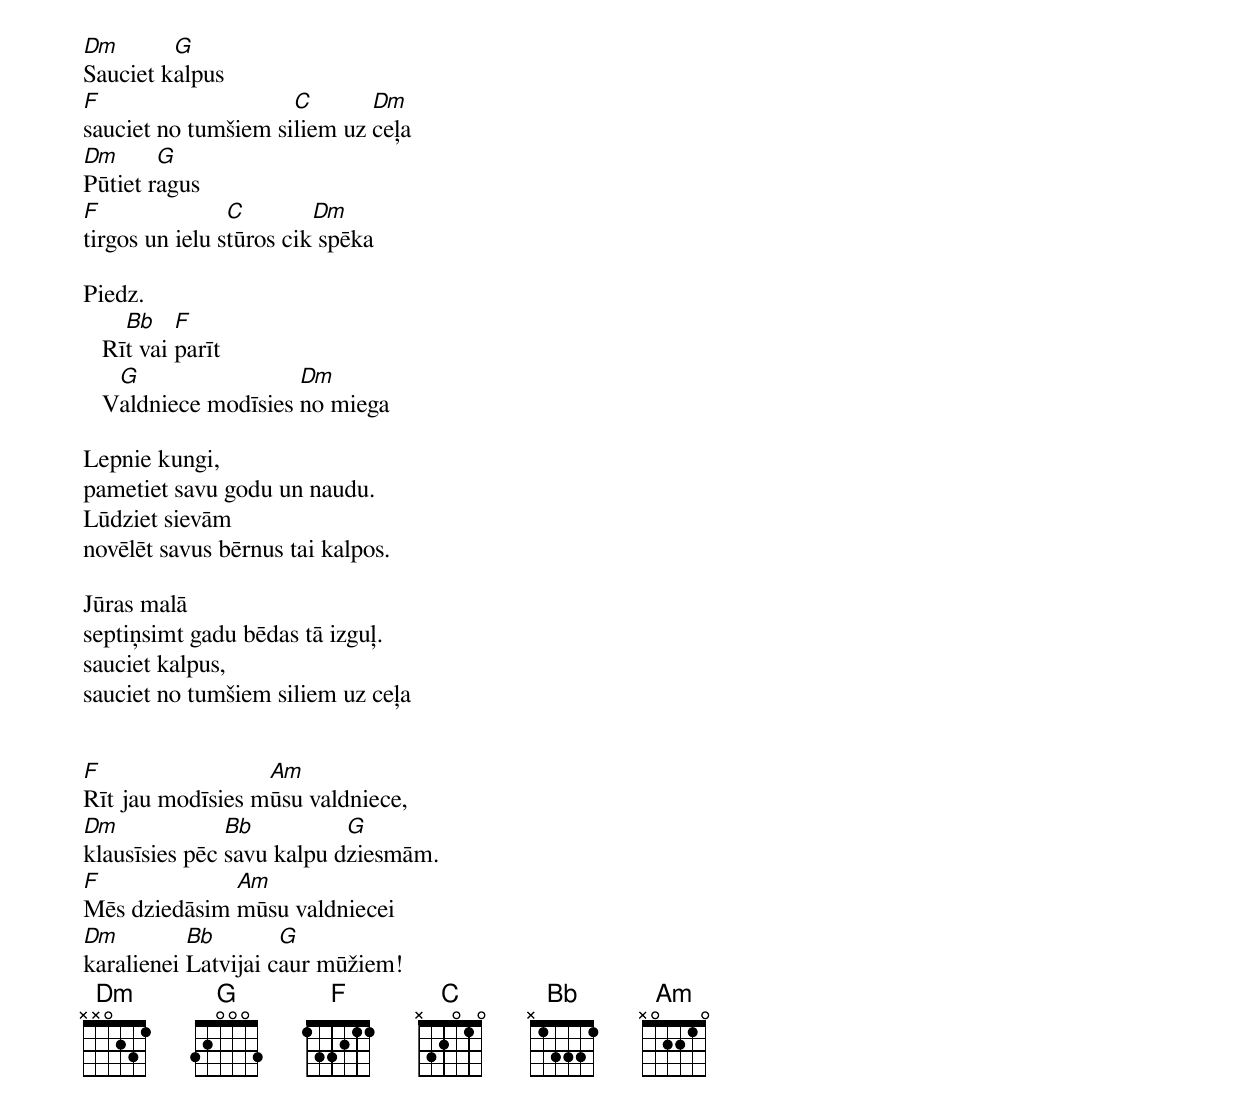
Dm       G
Sauciet kalpus
F                    C       Dm
sauciet no tumšiem siliem uz ceļa
Dm      G
Pūtiet ragus
F               C        Dm
tirgos un ielu stūros cik spēka

Piedz.
     Bb    F
   Rīt vai parīt
    G                 Dm
   Valdniece modīsies no miega

Lepnie kungi,
pametiet savu godu un naudu.
Lūdziet sievām
novēlēt savus bērnus tai kalpos.

Jūras malā
septiņsimt gadu bēdas tā izguļ.
sauciet kalpus,
sauciet no tumšiem siliem uz ceļa


F                 Am
Rīt jau modīsies mūsu valdniece,
Dm             Bb          G
klausīsies pēc savu kalpu dziesmām.
F             Am
Mēs dziedāsim mūsu valdniecei
Dm         Bb        G
karalienei Latvijai caur mūžiem!
